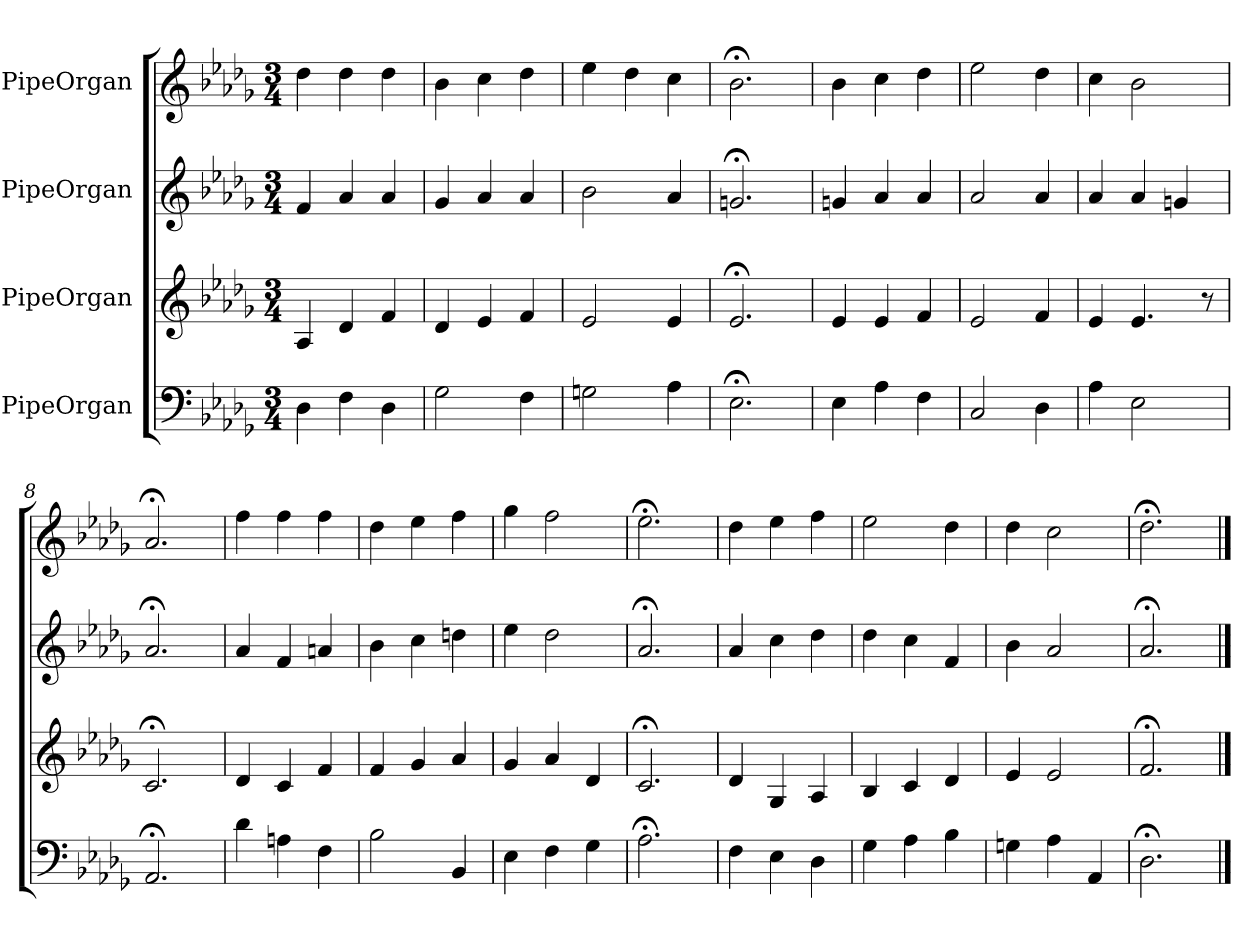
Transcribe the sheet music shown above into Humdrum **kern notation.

**kern	**kern	**kern	**kern
*part4	*part3	*part2	*part1
*staff4	*staff3	*staff2	*staff1
*I"PipeOrgan	*I"PipeOrgan	*I"PipeOrgan	*I"PipeOrgan
*k[b-e-a-d-g-]	*k[b-e-a-d-g-]	*k[b-e-a-d-g-]	*k[b-e-a-d-g-]
*D-:	*D-:	*D-:	*D-:
*M3/4	*M3/4	*M3/4	*M3/4
*MM60	*MM60	*MM60	*MM60
=1	=1	=1	=1
4D-	4A-	4f	4dd-
4F	4d-	4a-	4dd-
4D-	4f	4a-	4dd-
=2	=2	=2	=2
2G-	4d-	4g-	4b-
.	4e-	4a-	4cc
4F	4f	4a-	4dd-
=3	=3	=3	=3
2Gn	2e-	2b-	4ee-
.	.	.	4dd-
4A-	4e-	4a-	4cc
=4	=4	=4	=4
2.E-;<	2.e-;<	2.gn;<	2.b-;<
=5	=5	=5	=5
4E-	4e-	4gn	4b-
4A-	4e-	4a-	4cc
4F	4f	4a-	4dd-
=6	=6	=6	=6
2C	2e-	2a-	2ee-
4D-	4f	4a-	4dd-
=7	=7	=7	=7
4A-	4e-	4a-	4cc
2E-	4.e-	4a-	2b-
.	.	4gn	.
.	8r	.	.
=8	=8	=8	=8
2.AA-;<	2.c;<	2.a-;<	2.a-;<
=9	=9	=9	=9
4d-	4d-	4a-	4ff
4An	4c	4f	4ff
4F	4f	4an	4ff
=10	=10	=10	=10
2B-	4f	4b-	4dd-
.	4g-	4cc	4ee-
4BB-	4a-	4ddn	4ff
=11	=11	=11	=11
4E-	4g-	4ee-	4gg-
4F	4a-	2dd-	2ff
4G-	4d-	.	.
=12	=12	=12	=12
2.A-;<	2.c;<	2.a-;<	2.ee-;<
=13	=13	=13	=13
4F	4d-	4a-	4dd-
4E-	4G-	4cc	4ee-
4D-	4A-	4dd-	4ff
=14	=14	=14	=14
4G-	4B-	4dd-	2ee-
4A-	4c	4cc	.
4B-	4d-	4f	4dd-
=15	=15	=15	=15
4Gn	4e-	4b-	4dd-
4A-	2e-	2a-	2cc
4AA-	.	.	.
=16	=16	=16	=16
2.D-;<	2.f;<	2.a-;<	2.dd-;<
==	==	==	==
*-	*-	*-	*-
